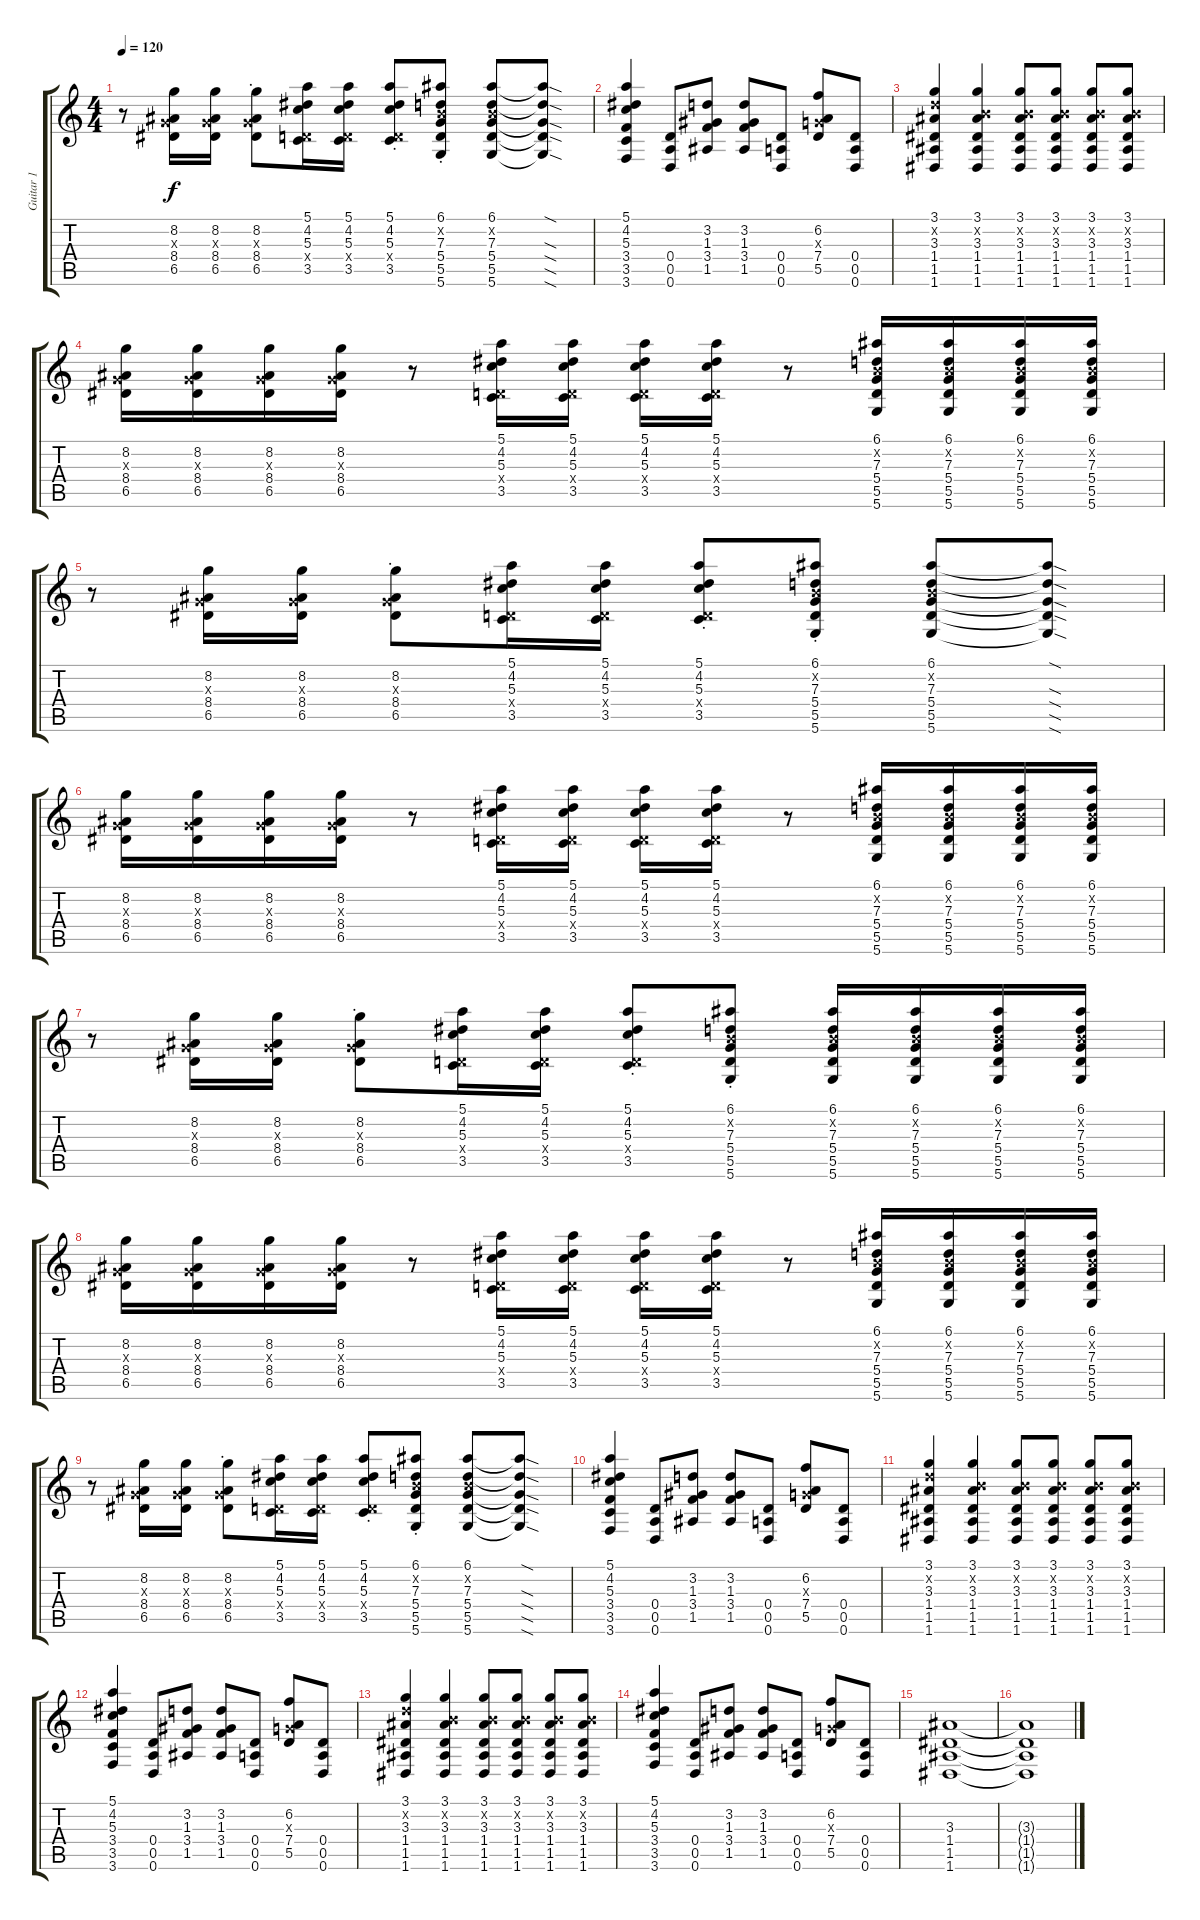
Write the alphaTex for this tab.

\track ("Guitar 1" "Guitar 1") {instrument overdrivenguitar}
\staff {score tabs}
\tuning (E4 B3 G3 D3 A2 D2) {hide}
\ts (4 4)
\tempo 120
\clef g2
\ks c
r.8{dy f} (8.2 0.3{x} 8.4 6.5).16 (8.2 0.3{x} 8.4 6.5).16 (8.2{st} 0.3{x} 8.4{st} 6.5{st}).8 (5.1 4.2 5.3 0.4{x} 3.5).16 (5.1 4.2 5.3 0.4{x} 3.5).16 (5.1{st} 4.2{st} 5.3{st} 0.4{x} 3.5{st}).8 (6.1{st} 0.2{x} 7.3{st} 5.4{st} 5.5{st} 5.6{st}).8 (6.1 0.2{x} 7.3 5.4 5.5 5.6).8 (6.1{sod t} 7.3{sod t} 5.4{sod t} 5.5{sod t} 5.6{sod t}).8 |
(5.1 4.2 5.3 3.4 3.5 3.6).4 (0.4 0.5 0.6).8 (3.2 1.3 3.4 1.5).8 (3.2 1.3 3.4 1.5).8 (0.4 0.5 0.6).8 (6.2 0.3{x} 7.4 5.5).8 (0.4 0.5 0.6).8 |
(3.1 3.2{x} 3.3 1.4 1.5 1.6).4 (3.1 0.2{x} 3.3 1.4 1.5 1.6).4 (3.1 0.2{x} 3.3 1.4 1.5 1.6).8 (3.1 0.2{x} 3.3 1.4 1.5 1.6).8 (3.1 0.2{x} 3.3 1.4 1.5 1.6).8 (3.1 0.2{x} 3.3 1.4 1.5 1.6).8 |
(8.2 0.3{x} 8.4 6.5).16 (8.2 0.3{x} 8.4 6.5).16 (8.2 0.3{x} 8.4 6.5).16 (8.2 0.3{x} 8.4 6.5).16 r.8 (5.1 4.2 5.3 0.4{x} 3.5).16 (5.1 4.2 5.3 0.4{x} 3.5).16 (5.1 4.2 5.3 0.4{x} 3.5).16 (5.1 4.2 5.3 0.4{x} 3.5).16 r.8 (6.1 0.2{x} 7.3 5.4 5.5 5.6).16 (6.1 0.2{x} 7.3 5.4 5.5 5.6).16 (6.1 0.2{x} 7.3 5.4 5.5 5.6).16 (6.1 0.2{x} 7.3 5.4 5.5 5.6).16 |
r.8 (8.2 0.3{x} 8.4 6.5).16 (8.2 0.3{x} 8.4 6.5).16 (8.2{st} 0.3{x} 8.4{st} 6.5{st}).8 (5.1 4.2 5.3 0.4{x} 3.5).16 (5.1 4.2 5.3 0.4{x} 3.5).16 (5.1{st} 4.2{st} 5.3{st} 0.4{x} 3.5{st}).8 (6.1{st} 0.2{x} 7.3{st} 5.4{st} 5.5{st} 5.6{st}).8 (6.1 0.2{x} 7.3 5.4 5.5 5.6).8 (6.1{sod t} 7.3{sod t} 5.4{sod t} 5.5{sod t} 5.6{sod t}).8 |
(8.2 0.3{x} 8.4 6.5).16 (8.2 0.3{x} 8.4 6.5).16 (8.2 0.3{x} 8.4 6.5).16 (8.2 0.3{x} 8.4 6.5).16 r.8 (5.1 4.2 5.3 0.4{x} 3.5).16 (5.1 4.2 5.3 0.4{x} 3.5).16 (5.1 4.2 5.3 0.4{x} 3.5).16 (5.1 4.2 5.3 0.4{x} 3.5).16 r.8 (6.1 0.2{x} 7.3 5.4 5.5 5.6).16 (6.1 0.2{x} 7.3 5.4 5.5 5.6).16 (6.1 0.2{x} 7.3 5.4 5.5 5.6).16 (6.1 0.2{x} 7.3 5.4 5.5 5.6).16 |
r.8 (8.2 0.3{x} 8.4 6.5).16 (8.2 0.3{x} 8.4 6.5).16 (8.2{st} 0.3{x} 8.4{st} 6.5{st}).8 (5.1 4.2 5.3 0.4{x} 3.5).16 (5.1 4.2 5.3 0.4{x} 3.5).16 (5.1{st} 4.2{st} 5.3{st} 0.4{x} 3.5{st}).8 (6.1{st} 0.2{x} 7.3{st} 5.4{st} 5.5{st} 5.6{st}).8 (6.1 0.2{x} 7.3 5.4 5.5 5.6).16 (6.1 0.2{x} 7.3 5.4 5.5 5.6).16 (6.1 0.2{x} 7.3 5.4 5.5 5.6).16 (6.1 0.2{x} 7.3 5.4 5.5 5.6).16 |
(8.2 0.3{x} 8.4 6.5).16 (8.2 0.3{x} 8.4 6.5).16 (8.2 0.3{x} 8.4 6.5).16 (8.2 0.3{x} 8.4 6.5).16 r.8 (5.1 4.2 5.3 0.4{x} 3.5).16 (5.1 4.2 5.3 0.4{x} 3.5).16 (5.1 4.2 5.3 0.4{x} 3.5).16 (5.1 4.2 5.3 0.4{x} 3.5).16 r.8 (6.1 0.2{x} 7.3 5.4 5.5 5.6).16 (6.1 0.2{x} 7.3 5.4 5.5 5.6).16 (6.1 0.2{x} 7.3 5.4 5.5 5.6).16 (6.1 0.2{x} 7.3 5.4 5.5 5.6).16 |
r.8 (8.2 0.3{x} 8.4 6.5).16 (8.2 0.3{x} 8.4 6.5).16 (8.2{st} 0.3{x} 8.4{st} 6.5{st}).8 (5.1 4.2 5.3 0.4{x} 3.5).16 (5.1 4.2 5.3 0.4{x} 3.5).16 (5.1{st} 4.2{st} 5.3{st} 0.4{x} 3.5{st}).8 (6.1{st} 0.2{x} 7.3{st} 5.4{st} 5.5{st} 5.6{st}).8 (6.1 0.2{x} 7.3 5.4 5.5 5.6).8 (6.1{sod t} 7.3{sod t} 5.4{sod t} 5.5{sod t} 5.6{sod t}).8 |
(5.1 4.2 5.3 3.4 3.5 3.6).4 (0.4 0.5 0.6).8 (3.2 1.3 3.4 1.5).8 (3.2 1.3 3.4 1.5).8 (0.4 0.5 0.6).8 (6.2 0.3{x} 7.4 5.5).8 (0.4 0.5 0.6).8 |
(3.1 3.2{x} 3.3 1.4 1.5 1.6).4 (3.1 0.2{x} 3.3 1.4 1.5 1.6).4 (3.1 0.2{x} 3.3 1.4 1.5 1.6).8 (3.1 0.2{x} 3.3 1.4 1.5 1.6).8 (3.1 0.2{x} 3.3 1.4 1.5 1.6).8 (3.1 0.2{x} 3.3 1.4 1.5 1.6).8 |
(5.1 4.2 5.3 3.4 3.5 3.6).4 (0.4 0.5 0.6).8 (3.2 1.3 3.4 1.5).8 (3.2 1.3 3.4 1.5).8 (0.4 0.5 0.6).8 (6.2 0.3{x} 7.4 5.5).8 (0.4 0.5 0.6).8 |
(3.1 3.2{x} 3.3 1.4 1.5 1.6).4 (3.1 0.2{x} 3.3 1.4 1.5 1.6).4 (3.1 0.2{x} 3.3 1.4 1.5 1.6).8 (3.1 0.2{x} 3.3 1.4 1.5 1.6).8 (3.1 0.2{x} 3.3 1.4 1.5 1.6).8 (3.1 0.2{x} 3.3 1.4 1.5 1.6).8 |
(5.1 4.2 5.3 3.4 3.5 3.6).4 (0.4 0.5 0.6).8 (3.2 1.3 3.4 1.5).8 (3.2 1.3 3.4 1.5).8 (0.4 0.5 0.6).8 (6.2 0.3{x} 7.4 5.5).8 (0.4 0.5 0.6).8 |
(3.3 1.4 1.5 1.6).1 |
(3.3{t} 1.4{t} 1.5{t} 1.6{t}).1
